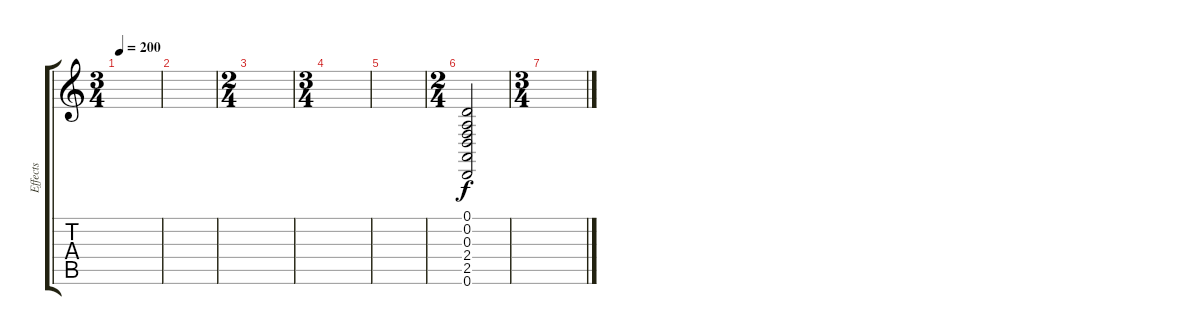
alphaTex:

\track ("Effects" "Effects") {instrument taikodrum}
\staff {score tabs}
\tuning (D4 A3 F3 C3 G2 D2) {hide}
\ts (3 4)
\tempo 200
\clef g2
\ks c
|
|
\ts (2 4)
|
\ts (3 4)
|
|
\ts (2 4)
(0.1 0.2 0.3 2.4 2.5 0.6).2 |
\ts (3 4)
